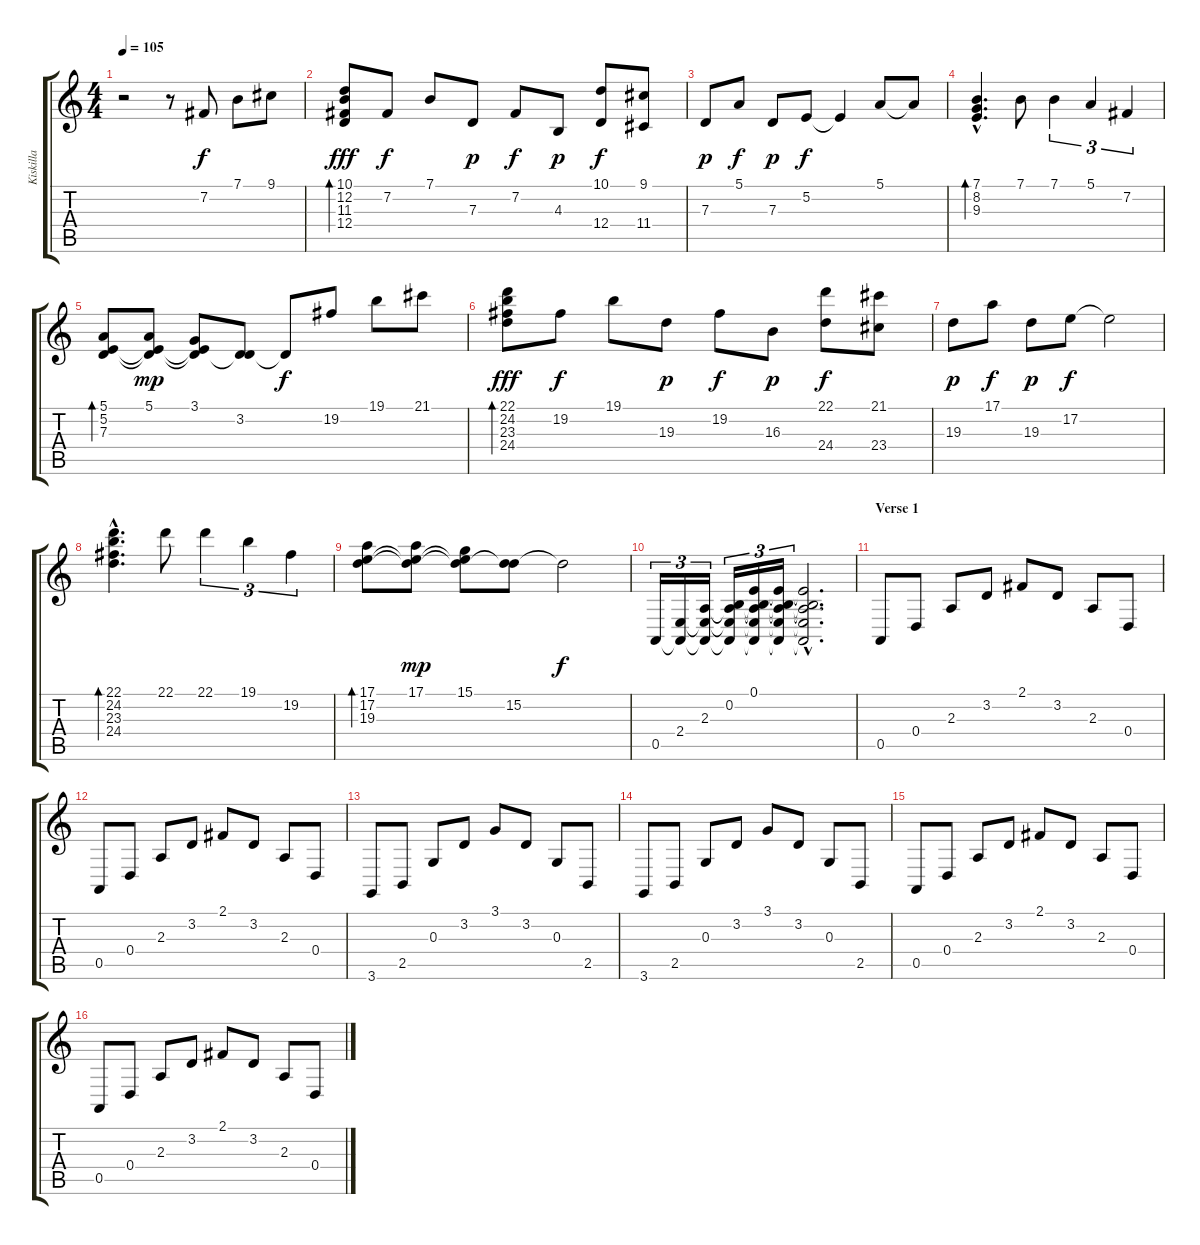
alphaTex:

\track ("Kiskilla" "Kiskilla") {instrument acousticgrandpiano}
\staff {score tabs}
\tuning (E4 B3 G3 D3 A2 E2) {hide}
\ts (4 4)
\tempo 105
\clef g2
\ks c
r.2{dy f instrument acousticgrandpiano} r.8 7.2.8 7.1.8 9.1.8 |
(10.1 12.2 11.3 12.4).8{bd 240 dy fff} 7.2.8{dy f} 7.1.8 7.3.8{dy p} 7.2.8{dy f} 4.3.8{dy p} (10.1 12.4).8{dy f} (9.1 11.4).8 |
7.3.8{dy p} 5.1.8{dy f} 7.3.8{dy p} 5.2.8{dy f} 5.2{t}.4 5.1.8 5.1{t}.8 |
(7.1{hac} 8.2{hac} 9.3{hac}).4{d bd 240} 7.1.8 7.1.4{tu (3 2)} 5.1.4{tu (3 2)} 7.2.4{tu (3 2)} |
(5.1 5.2 7.3).8{bd 240} (5.1 5.2{t} 7.3{t}).8{dy mp} (3.1 5.2{t} 7.3{t}).8 (3.2 7.3{t}).8 3.2{t}.8{dy f} 19.2.8 19.1.8 21.1.8 |
(22.1 24.2 23.3 24.4).8{bd 240 dy fff} 19.2.8{dy f} 19.1.8 19.3.8{dy p} 19.2.8{dy f} 16.3.8{dy p} (22.1 24.4).8{dy f} (21.1 23.4).8 |
19.3.8{dy p} 17.1.8{dy f} 19.3.8{dy p} 17.2.8{dy f} 17.2{t}.2 |
(22.1{hac} 24.2{hac} 23.3{hac} 24.4{hac}).4{d bd 240} 22.1.8 22.1.4{tu (3 2)} 19.1.4{tu (3 2)} 19.2.4{tu (3 2)} |
(17.1 17.2 19.3).8{bd 240} (17.1 17.2{t} 19.3{t}).8{dy mp} (15.1 17.2{t} 19.3{t}).8 (15.2 19.3{t}).8 15.2{t}.2{dy f} |
0.5.16{tu (3 2)} (2.4 0.5{t}).16{tu (3 2)} (2.3 2.4{t} 0.5{t}).16{tu (3 2)} (0.2 2.3{t} 2.4{t} 0.5{t}).16{tu (3 2)} (0.1 0.2{t} 2.3{t} 2.4{t} 0.5{t}).16{tu (3 2)} (0.1{t} 0.2{t} 2.3{t} 2.4{t} 0.5{t}).16{tu (3 2)} (0.1{hac t} 0.2{hac t} 2.3{hac t} 2.4{hac t} 0.5{hac t}).2{d} |
\section ("" "Verse 1")
0.5.8 0.4.8 2.3.8 3.2.8 2.1.8 3.2.8 2.3.8 0.4.8 |
0.5.8 0.4.8 2.3.8 3.2.8 2.1.8 3.2.8 2.3.8 0.4.8 |
3.6.8 2.5.8 0.3.8 3.2.8 3.1.8 3.2.8 0.3.8 2.5.8 |
3.6.8 2.5.8 0.3.8 3.2.8 3.1.8 3.2.8 0.3.8 2.5.8 |
0.5.8 0.4.8 2.3.8 3.2.8 2.1.8 3.2.8 2.3.8 0.4.8 |
0.5.8 0.4.8 2.3.8 3.2.8 2.1.8 3.2.8 2.3.8 0.4.8
